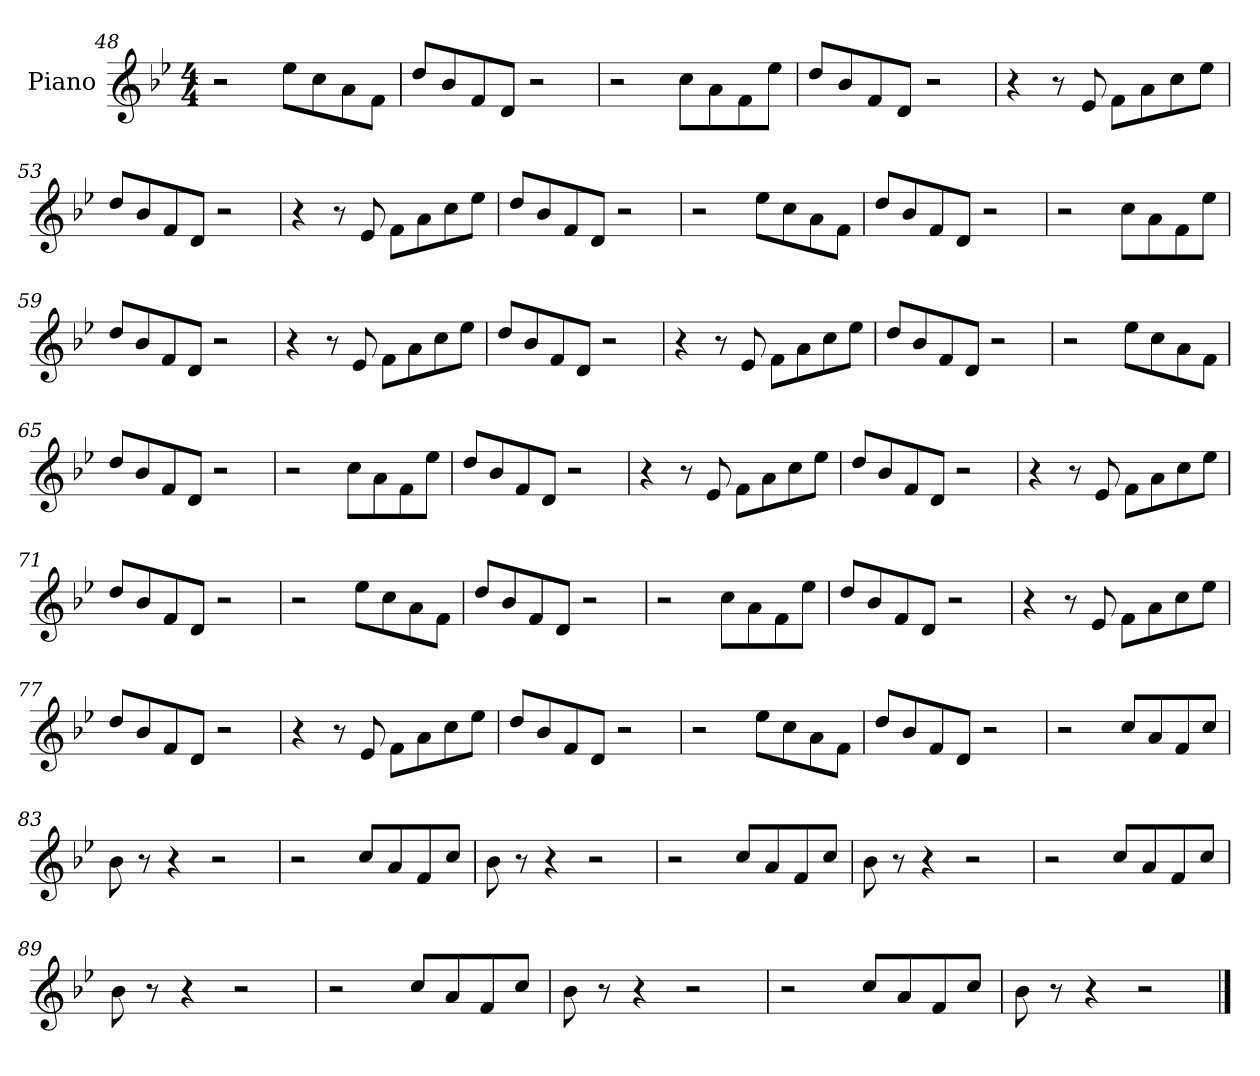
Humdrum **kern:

**kern
*part1
*staff1
*I"Piano
*I'Pno.
*clefG2
*k[b-e-]
*M4/4
=48
2r
8ee-L
8cc
8a
8fJ
=49
8ddL
8b-
8f
8dJ
2r
=50
2r
8ccL
8a
8f
8ee-J
=51
8ddL
8b-
8f
8dJ
2r
=52
4r
8r
8e-
8fL
8a
8cc
8ee-J
=53
8ddL
8b-
8f
8dJ
2r
=54
4r
8r
8e-
8fL
8a
8cc
8ee-J
=55
8ddL
8b-
8f
8dJ
2r
=56
2r
8ee-L
8cc
8a
8fJ
=57
8ddL
8b-
8f
8dJ
2r
=58
2r
8ccL
8a
8f
8ee-J
=59
8ddL
8b-
8f
8dJ
2r
=60
4r
8r
8e-
8fL
8a
8cc
8ee-J
=61
8ddL
8b-
8f
8dJ
2r
=62
4r
8r
8e-
8fL
8a
8cc
8ee-J
=63
8ddL
8b-
8f
8dJ
2r
=64
2r
8ee-L
8cc
8a
8fJ
=65
8ddL
8b-
8f
8dJ
2r
=66
2r
8ccL
8a
8f
8ee-J
=67
8ddL
8b-
8f
8dJ
2r
=68
4r
8r
8e-
8fL
8a
8cc
8ee-J
=69
8ddL
8b-
8f
8dJ
2r
=70
4r
8r
8e-
8fL
8a
8cc
8ee-J
=71
8ddL
8b-
8f
8dJ
2r
=72
2r
8ee-L
8cc
8a
8fJ
=73
8ddL
8b-
8f
8dJ
2r
=74
2r
8ccL
8a
8f
8ee-J
=75
8ddL
8b-
8f
8dJ
2r
=76
4r
8r
8e-
8fL
8a
8cc
8ee-J
=77
8ddL
8b-
8f
8dJ
2r
=78
4r
8r
8e-
8fL
8a
8cc
8ee-J
=79
8ddL
8b-
8f
8dJ
2r
=80
2r
8ee-L
8cc
8a
8fJ
=81
8ddL
8b-
8f
8dJ
2r
=82
2r
8ccL
8a
8f
8ccJ
=83
8b-
8r
4r
2r
=84
2r
8ccL
8a
8f
8ccJ
=85
8b-
8r
4r
2r
=86
2r
8ccL
8a
8f
8ccJ
=87
8b-
8r
4r
2r
=88
2r
8ccL
8a
8f
8ccJ
=89
8b-
8r
4r
2r
=90
2r
8ccL
8a
8f
8ccJ
=91
8b-
8r
4r
2r
=92
2r
8ccL
8a
8f
8ccJ
=93
8b-
8r
4r
2r
==
*-
